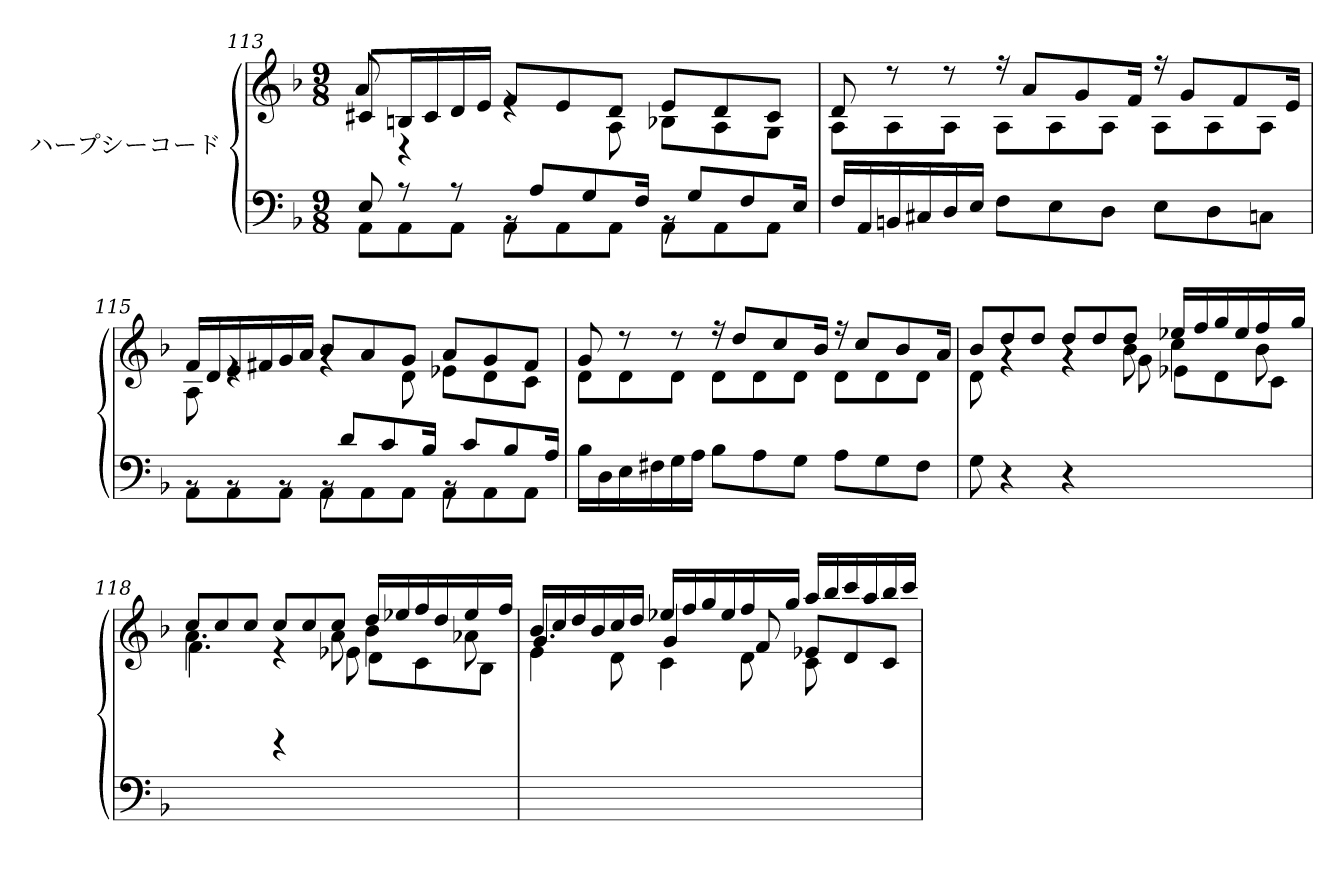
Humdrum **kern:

**kern	**kern
*part1	*part1
*staff2	*staff1
*I"ハープシーコード	*
!!LO:LB:g=z
*clefF4	*clefG2
*k[b-]	*k[b-]
*M9/8	*M9/8
=113	=113
*^	*^
8E/	8AA\L	8c#X/L	8a/
8r	8AA\	16Bn/L	4r
.	.	16c#/	.
8r	8AA\J	16d/	.
.	.	16e/JJ	.
16rBB	8AA\L	8f/L	4re
8A/L	.	.	.
.	8AA\	8e/	.
8G/	.	.	.
.	8AA\J	8d/J	8A\
16F/Jk	.	.	.
16rBB	8AA\L	8e/L	8B-X\L
8G/L	.	.	.
.	8AA\	8d/	8A\
8F/	.	.	.
.	8AA\J	8c#/J	8G\J
16E/Jk	.	.	.
*v	*v	*	*
=114	=114	=114
16F/LL	8d/	8A\L
16AA/	.	.
16BBn/	8r	8A\
16C#X/	.	.
16D/	8r	8A\J
16E/JJ	.	.
8F\L	16r	8A\L
.	8a/L	.
8E\	.	8A\
.	8g/	.
8D\J	.	8A\J
.	16f/Jk	.
8E\L	16r	8A\L
.	8g/L	.
8D\	.	8A\
.	8f/	.
8Cn\J	.	8A\J
.	16e/Jk	.
!!LO:LB:g=z	!!
=115	=115	=115
*^	*	*
8rBB	8AA\L	16f/LL	8A\
.	.	16d/	.
8rBB	8AA\	16e/	4re
.	.	16f#X/	.
8rBB	8AA\J	16g/	.
.	.	16a/JJ	.
16rBB	8AA\L	8b-/L	4rg
8d/L	.	.	.
.	8AA\	8a/	.
8c/	.	.	.
.	8AA\J	8g/J	8d\
16B-/Jk	.	.	.
16rBB	8AA\L	8a/L	8e-X\L
8c/L	.	.	.
.	8AA\	8g/	8d\
8B-/	.	.	.
.	8AA\J	8f#/J	8c\J
16A/Jk	.	.	.
*v	*v	*	*
=116	=116	=116
16B-\LL	8g/	8d\L
16D\	.	.
16E\	8r	8d\
16F#X\	.	.
16G\	8r	8d\J
16A\JJ	.	.
8B-\L	16r	8d\L
.	8dd/L	.
8A\	.	8d\
.	8cc/	.
8G\J	.	8d\J
.	16b-/Jk	.
8A\L	16r	8d\L
.	8cc/L	.
8G\	.	8d\
.	8b-/	.
8F#\J	.	8d\J
.	16a/Jk	.
!!LO:LB:g=z
=117	=117	=117
*	*	*^
8G\	8b-/L	8d\	8ryy
*	*	*v	*v
4r	8dd/	4rg
.	8dd/J	.
4r	8dd/L	4rg
.	8dd/	.
*	*	*^
2ryy	8dd/J	8b-\	8g\
.	16ee-X/LL	4cc\	8e-X\L
.	16ff/	.	.
.	16gg/	.	8d\
.	16ee-/	.	.
.	16ff/	8b-\	8c\J
.	16gg/JJ	.	.
=118	=118	=118	=118
4.ryy	8cc/L	4.a\	4.f\
.	8cc/	.	.
.	8cc/J	.	.
4rg	8cc/L	4r	4ryy
.	8cc/	.	.
2ryy	8cc/J	8a\	8e-X\
.	16dd/LL	4b-\	8d\L
.	16ee-X/	.	.
.	16ff/	.	8c\
.	16dd/	.	.
.	16ee-/	8a-X\	8B-\J
.	16ff/JJ	.	.
!!LO:LB:g=z	!!	!!
=119	=119	=119	=119
2..ryy	16b-/LL	4.g/	4e\
.	16cc/	.	.
.	16dd/	.	.
.	16b-/	.	.
.	16cc/	.	8d\
.	16dd/JJ	.	.
.	16ee-X/LL	4g/	4c\
.	16ff/	.	.
.	16gg/	.	.
.	16ee-/	.	.
.	16ff/	8f/	8d\
.	16gg/JJ	.	.
.	16aa/LL	8e-X/L	8c\L
.	16bb-/	.	.
8B-/	16ccc/	8d/	4ryy
.	16aa/	.	.
8A/J	16bb-/	8c/J	.
.	16ccc/JJ	.	.
*	*v	*v	*v
=	=
*-	*-
